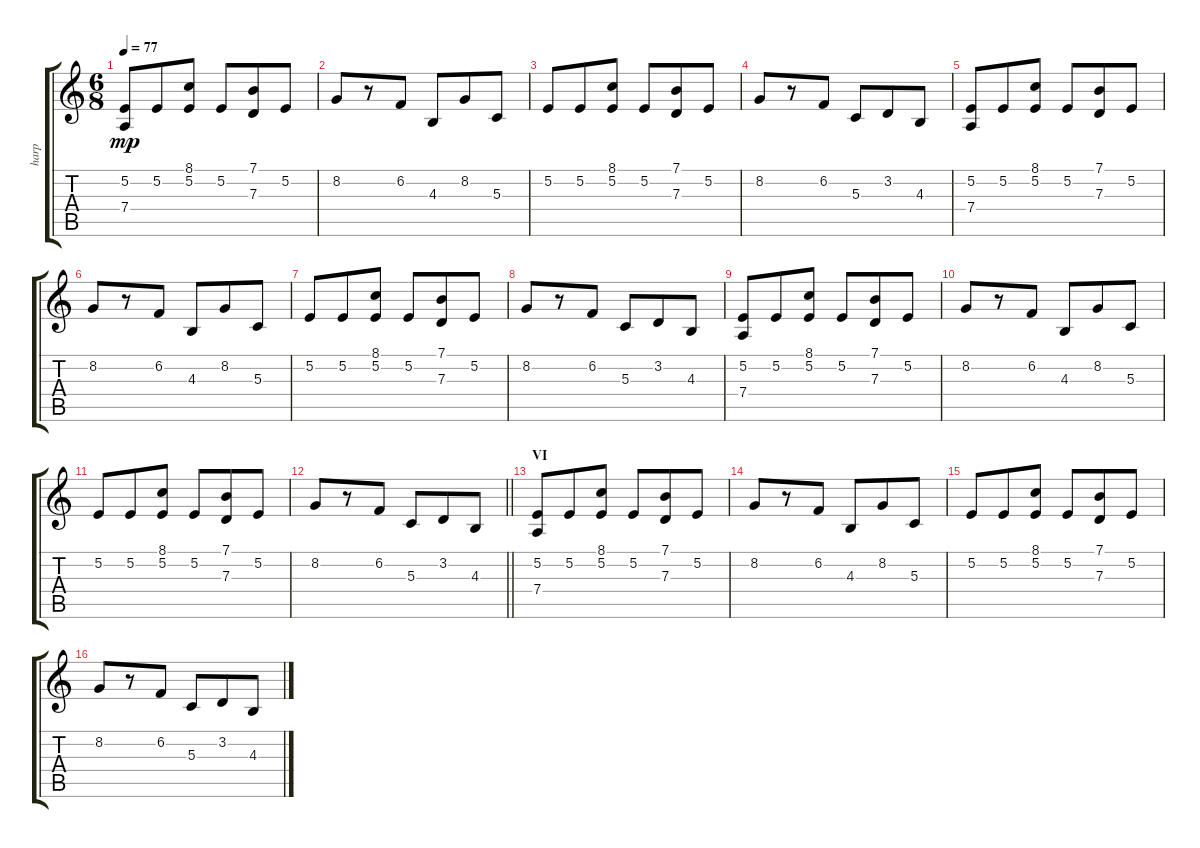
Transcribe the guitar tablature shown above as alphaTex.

\track ("harp" "harp") {instrument orchestralharp}
\staff {score tabs}
\tuning (E4 B3 G3 D3 A2 E2) {hide}
\ts (6 8)
\tempo 77
\clef g2
\ks c
(5.2 7.4).8{dy mp} 5.2.8 (8.1 5.2).8 5.2.8 (7.1 7.3).8 5.2.8 |
8.2.8 r.8 6.2.8 4.3.8 8.2.8 5.3.8 |
5.2.8 5.2.8 (8.1 5.2).8 5.2.8 (7.1 7.3).8 5.2.8 |
8.2.8 r.8 6.2.8 5.3.8 3.2.8 4.3.8 |
(5.2 7.4).8 5.2.8 (8.1 5.2).8 5.2.8 (7.1 7.3).8 5.2.8 |
8.2.8 r.8 6.2.8 4.3.8 8.2.8 5.3.8 |
5.2.8 5.2.8 (8.1 5.2).8 5.2.8 (7.1 7.3).8 5.2.8 |
8.2.8 r.8 6.2.8 5.3.8 3.2.8 4.3.8 |
(5.2 7.4).8 5.2.8 (8.1 5.2).8 5.2.8 (7.1 7.3).8 5.2.8 |
8.2.8 r.8 6.2.8 4.3.8 8.2.8 5.3.8 |
5.2.8 5.2.8 (8.1 5.2).8 5.2.8 (7.1 7.3).8 5.2.8 |
\barLineRight lightlight
8.2.8 r.8 6.2.8 5.3.8 3.2.8 4.3.8 |
\section ("" "VI")
(5.2 7.4).8 5.2.8 (8.1 5.2).8 5.2.8 (7.1 7.3).8 5.2.8 |
8.2.8 r.8 6.2.8 4.3.8 8.2.8 5.3.8 |
5.2.8 5.2.8 (8.1 5.2).8 5.2.8 (7.1 7.3).8 5.2.8 |
8.2.8 r.8 6.2.8 5.3.8 3.2.8 4.3.8
